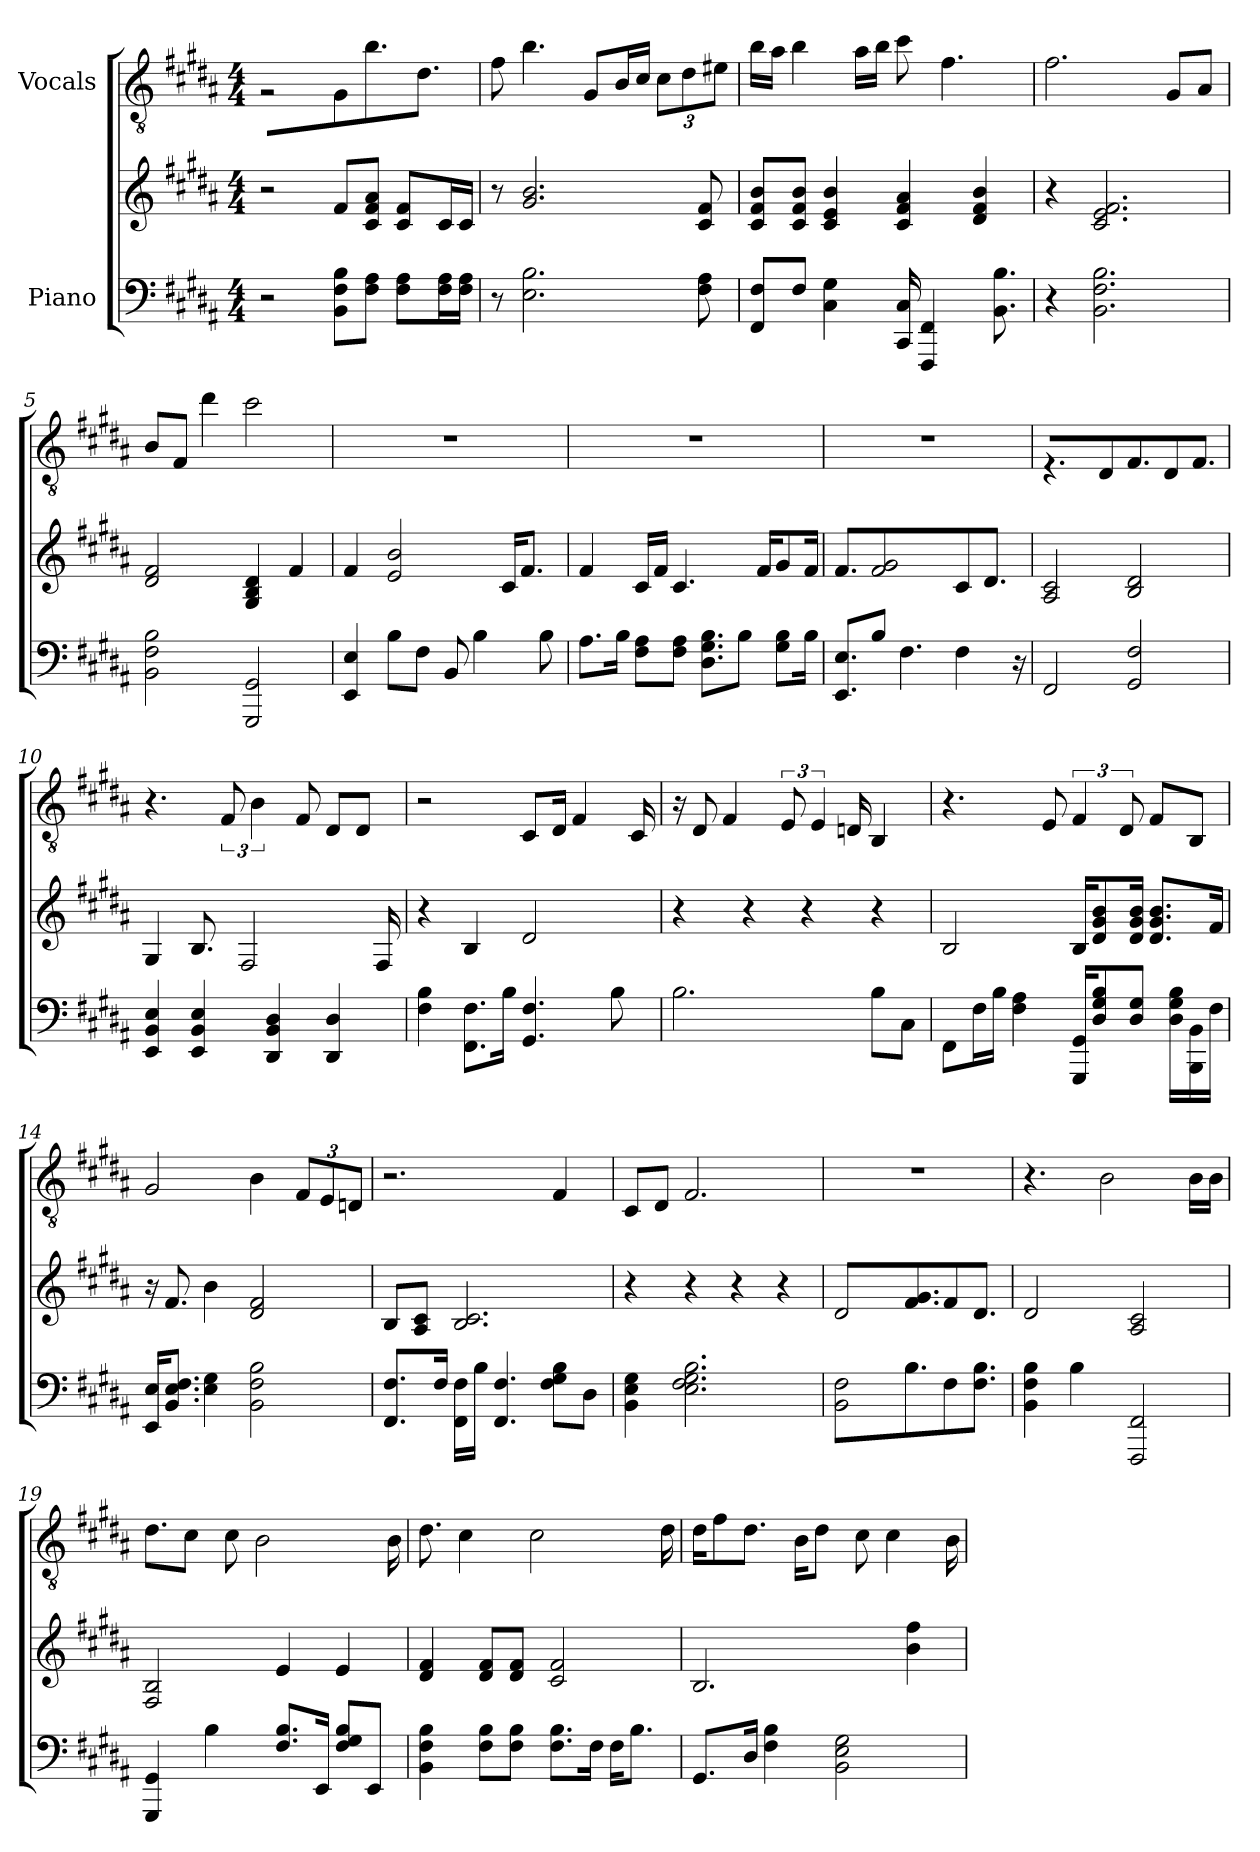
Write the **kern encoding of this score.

**kern	**kern	**kern
*part2	*part2	*part1
*staff3	*staff2	*staff1
*I"Piano	*	*I"Vocals
*clefF4	*clefG2	*clefGv2
*k[f#c#g#d#a#]	*k[f#c#g#d#a#]	*k[f#c#g#d#a#]
*B:	*B:	*B:
*M4/4	*M4/4	*M4/4
*MM79	*MM79	*MM79
=1	=1	=1
2r	2r	2r
8F#\ 8B\ 8BB\L	8f#/L	8G#\L
8F#\ 8A#\J	8a#/ 8f#/ 8c#/J	8.b\J
8F#\ 8A#\L	8f#/ 8c#/L	.
.	.	8.d#J
16F#\ 16A#\L	16c#/L	.
16A#\ 16F#\JJ	16c#/JJ	.
=2	=2	=2
8r	8r	8f#
2.E 2.B	2.g# 2.b	4.b
.	.	8G#/L
.	.	16B/L
.	.	16c#/JJ
.	.	12c#\L
.	.	12d#\
8F# 8A#	8c# 8f#	.
.	.	12e#X\J
=3	=3	=3
8FF#/ 8F#/L	8c#/ 8f#/ 8b/L	16b\LL
.	.	16a#\JJ
8F#/J	8c#/ 8f#/ 8b/J	4b
4C# 4G#	4c# 4e 4b	.
.	.	16a#\LL
.	.	16b\JJ
16CC# 16C#	4c# 4f# 4a#	8cc#
4FFF# 4FF#	.	.
.	.	4.f#
.	4d# 4f# 4b	.
8.BB 8.B	.	.
=4	=4	=4
4r	4r	2.f#
2.BB 2.F# 2.B	2.c# 2.e 2.f#	.
.	.	8G#/L
.	.	8A#/J
=5	=5	=5
2BB 2F# 2B	2d# 2f#	8B/L
.	.	8F#/J
.	.	4dd#
2GGG# 2GG#	4d# 4B 4G#	2cc#
.	4f#	.
=6	=6	=6
4EE 4E	4f#	1r
8B\L	2e 2b	.
8F#\J	.	.
8BB	.	.
4B	.	.
.	16c#/KL	.
.	8.f#/J	.
8B	.	.
=7	=7	=7
8.A#\L	4f#	1r
16B\Jk	.	.
8F#\ 8A#\L	16c#/LL	.
.	16f#/JJ	.
8F#\ 8A#\J	4.c#	.
8.D#\ 8.G#\ 8.B\L	.	.
8B\J	.	.
.	16f#/KL	.
8G#\ 8B\L	8g#/	.
16B\Jk	16f#/Jk	.
=8	=8	=8
8.EE/ 8.E/L	8.f#	1r
8B/J	2f# 2g#	.
4.F#	.	.
4F#	8c#	.
.	8.d#J	.
16r	.	.
=9	=9	=9
2FF#	2c# 2A#	4.r
.	.	8D#
2GG# 2F#	2d# 2B	8.F#/L
.	.	8D#/J
.	.	8.F#J
=10	=10	=10
4EE 4BB 4E	4G#	4.r
4EE 4BB 4E	8.B	.
.	.	12F#
.	2F#	.
.	.	6B
4DD# 4BB 4D#	.	.
.	.	8F#
4DD# 4D#	.	8D#/L
.	.	8D#/J
.	16F#	.
=11	=11	=11
4F# 4B	4r	2r
8.FF#\ 8.F#\L	4B	.
16B\Jk	.	.
4.GG# 4.F#	2d#	8C#/L
.	.	16D#/Jk
.	.	4F#
8B	.	.
.	.	16C#
=12	=12	=12
2.B	4r	16r
.	.	8D#
.	.	4F#
.	4r	.
.	.	12E
.	4r	.
.	.	6E
.	.	16D
8B\L	4r	4BB
8C#\J	.	.
=13	=13	=13
8FF#\L	2B	4.r
16F#\L	.	.
16B\JJ	.	.
4A# 4F#	.	.
.	.	8E
16GG#/ 16GGG#/KL	16B/KL	6F#
8B/ 8G#/ 8D#/	8b/ 8d#/ 8g#/	.
.	.	12D#
8D#/ 8G#/J	16d#/ 16g#/ 16b/Jk	.
.	8.b/ 8.d#/ 8.g#/L	8F#/L
16B\ 16G#\ 16D#\LL	.	.
16BB\ 16BBB\	.	8BB/J
16F#\JJ	16f#/Jk	.
=14	=14	=14
16EE/ 16E/KL	16r	2G#
8.F#/ 8.BB/ 8.E/J	8.f#	.
4G# 4E	4b	.
2BB 2F# 2B	2d# 2f#	4B
.	.	12F#/L
.	.	12E/
.	.	12D/J
=15	=15	=15
8.FF#/ 8.F#/L	8B/L	2.r
.	8A#/ 8c#/J	.
16F#/Jk	.	.
16F#\ 16FF#\LL	2.B 2.c#	.
16B\JJ	.	.
4.FF# 4.F#	.	.
8F#\ 8G#\ 8B\L	.	4F#
8D#\J	.	.
=16	=16	=16
4BB 4E 4G#	4r	8C#/L
.	.	8D#/J
2.E 2.F# 2.G# 2.B	4r	2.F#
.	4r	.
.	4r	.
=17	=17	=17
2F# 2BB	2d#	1r
8.B\L	8.f#/ 8.g#/L	.
8F#\J	8f#/J	.
8.F# 8.BJ	8.d#J	.
=18	=18	=18
4BB 4F# 4B	2d#	4.r
4B	.	.
.	.	2B
2FFF# 2FF#	2c# 2A#	.
.	.	16B\LL
.	.	16B\JJ
=19	=19	=19
4GGG# 4GG#	2B 2F#	8.d#\L
.	.	8c#\J
4B	.	.
.	.	8c#
.	.	2B
8.F#/ 8.B/L	4e	.
16EE/Jk	.	.
8F#/ 8G#/ 8B/L	4e	.
8EE/J	.	.
.	.	16B
=20	=20	=20
4BB 4F# 4B	4d# 4f#	8.d#
.	.	4c#
8F#\ 8B\L	8d#/ 8f#/L	.
8F#\ 8B\J	8d#/ 8f#/J	.
.	.	2c#
8.F#\ 8.B\L	2c# 2f#	.
16F#\Jk	.	.
16F#\KL	.	.
8.B\J	.	.
.	.	16d#
=21	=21	=21
8.GG#/L	2.B	16d#\KL
.	.	8f#\
16D#/Jk	.	8.d#\J
4B 4F#	.	.
.	.	16B\KL
.	.	8d#\J
2BB 2E 2G#	.	.
.	.	8c#
.	.	4c#
.	4b 4ff#	.
.	.	16B
=	=	=
*-	*-	*-
